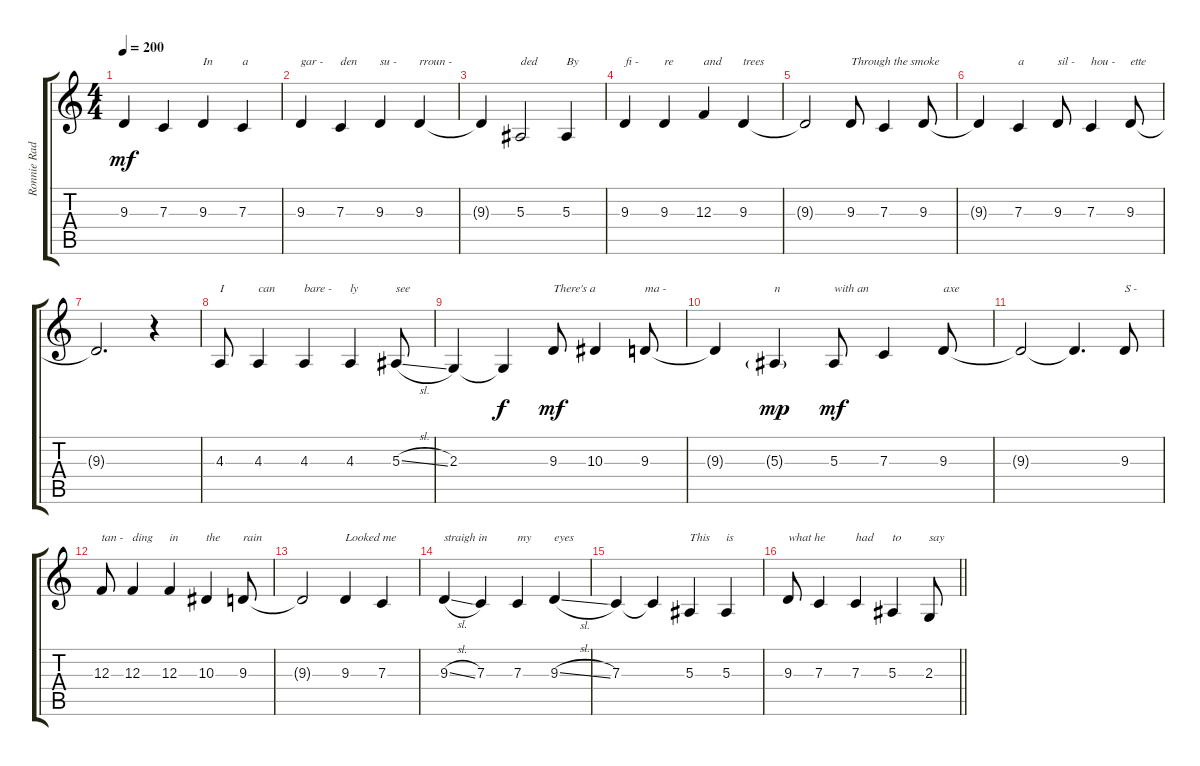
\track ("Ronnie Radke" "Ronnie Rad") {instrument harmonica}
\staff {score tabs}
\tuning (D4 A3 F3 C3 G2 C2) {hide}
\ts (4 4)
\tempo 200
\clef g2
\ks c
9.3{t}.4{dy mf} 7.3.4 9.3.4{txt "In"} 7.3.4{txt "a"} |
9.3.4{txt "gar -"} 7.3.4{txt "den"} 9.3.4{txt "su -"} 9.3.4{txt "rroun -"} |
9.3{t}.4 5.3.2{txt "ded"} 5.3.4{txt "By"} |
9.3.4{txt "fi -"} 9.3.4{txt "re"} 12.3.4{txt "and"} 9.3.4{txt "trees"} |
9.3{t}.2 9.3.8{txt "Through the smoke"} 7.3.4 9.3.8 |
9.3{t}.4 7.3.4{txt "a"} 9.3.8{txt "sil -"} 7.3.4{txt "hou -"} 9.3.8{txt "ette"} |
9.3{t}.2{d} r.4 |
4.3.8{txt "I"} 4.3.4{txt "can"} 4.3.4{txt "bare - "} 4.3.4{txt "ly"} 5.3{sl}.8{txt "see"} |
2.3.4 2.3{t}.4{dy f} 9.3.8{txt "There's a" dy mf} 10.3.4 9.3.8{txt "ma -"} |
9.3{t}.4 5.3{g}.4{txt "n" dy mp} 5.3.8{txt "with an" dy mf} 7.3.4 9.3.8{txt "axe"} |
9.3{t}.2 9.3{t}.4{d} 9.3.8{txt "S -"} |
12.3.8{txt "tan -"} 12.3.4{txt "ding"} 12.3.4{txt "in"} 10.3.4{txt "the"} 9.3.8{txt "rain"} |
9.3{t}.2 9.3.4{txt "Looked me" volume 16} 7.3.4 |
9.3{sl}.4{txt "straigh in"} 7.3.4 7.3.4{txt "my"} 9.3{sl}.4{txt "eyes"} |
7.3.4 7.3{t}.4 5.3.4{txt "This"} 5.3.4{txt "is"} |
\barLineRight lightlight
9.3.8{txt "what he"} 7.3.4 7.3.4{txt "had"} 5.3.4{txt "to"} 2.3.8{txt "say"}
